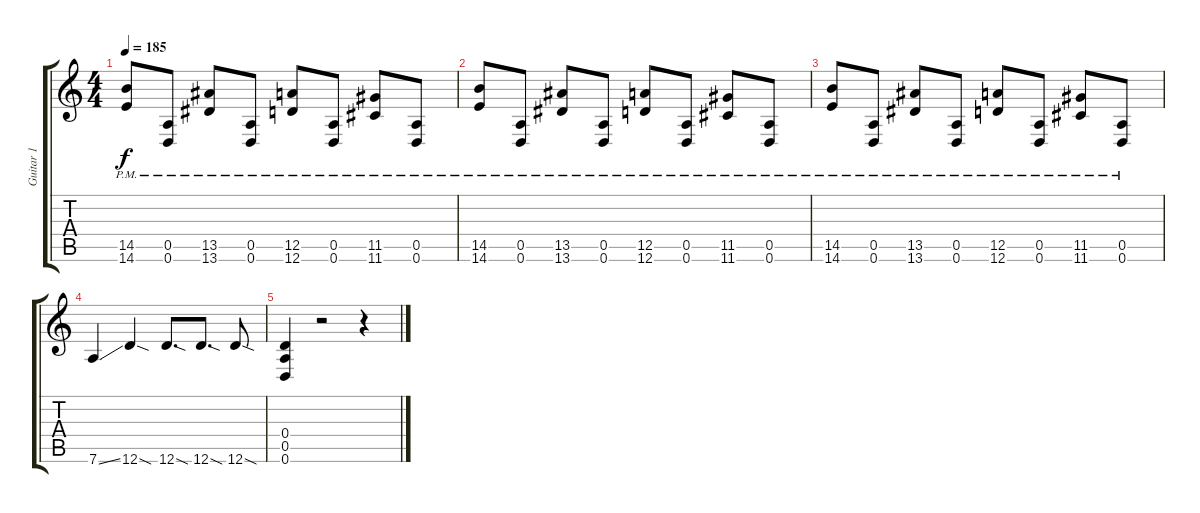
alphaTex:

\track ("Guitar 1" "Guitar 1") {instrument distortionguitar}
\staff {score tabs}
\tuning (E4 B3 G3 D3 A2 D2) {hide}
\ts (4 4)
\tempo 185
\clef g2
\ks c
(14.5{pm} 14.6{pm}).8{dy f} (0.5{pm} 0.6{pm}).8 (13.5{pm} 13.6{pm}).8 (0.5{pm} 0.6{pm}).8 (12.5{pm} 12.6{pm}).8 (0.5{pm} 0.6{pm}).8 (11.5{pm} 11.6{pm}).8 (0.5{pm} 0.6{pm}).8 |
(14.5{pm} 14.6{pm}).8 (0.5{pm} 0.6{pm}).8 (13.5{pm} 13.6{pm}).8 (0.5{pm} 0.6{pm}).8 (12.5{pm} 12.6{pm}).8 (0.5{pm} 0.6{pm}).8 (11.5{pm} 11.6{pm}).8 (0.5{pm} 0.6{pm}).8 |
(14.5{pm} 14.6{pm}).8 (0.5{pm} 0.6{pm}).8 (13.5{pm} 13.6{pm}).8 (0.5{pm} 0.6{pm}).8 (12.5{pm} 12.6{pm}).8 (0.5{pm} 0.6{pm}).8 (11.5{pm} 11.6{pm}).8 (0.5{pm} 0.6{pm}).8 |
7.6{ss}.4 12.6{sod}.4 12.6{sod}.8{d} 12.6{sod}.8{d} 12.6{sod}.8 |
(0.4 0.5 0.6).4 r.2 r.4
